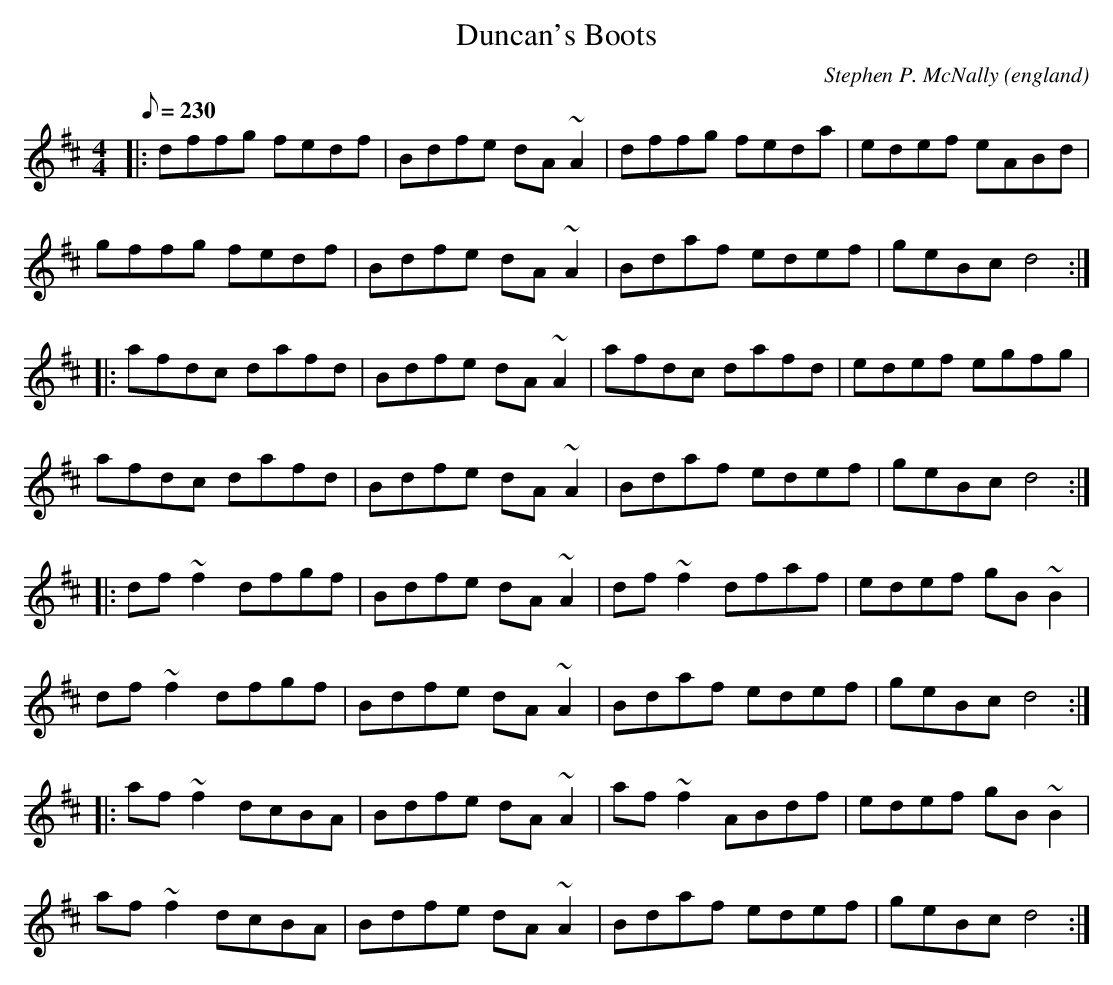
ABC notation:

X:1
T:Duncan's Boots
O:england
M:4/4
L:1/8
Q:230
C:Stephen P. McNally
K:D
|:dffg fedf|Bdfe dA~A2|dffg feda|edef eABd|
gffg fedf|Bdfe dA~A2|Bdaf edef|geBcd4:|
|:afdc dafd|Bdfe dA~A2|afdc dafd|edef egfg|
afdc dafd|Bdfe dA~A2|Bdaf edef|geBcd4:|
|:df~f2dfgf|Bdfe dA~A2|df~f2dfaf|edef gB~B2|
df~f2dfgf|Bdfe dA~A2|Bdaf edef|geBcd4:|
|:af~f2dcBA|Bdfe dA~A2|af~f2ABdf|edef gB~B2|
af~f2dcBA|Bdfe dA~A2|Bdaf edef|geBcd4:|
